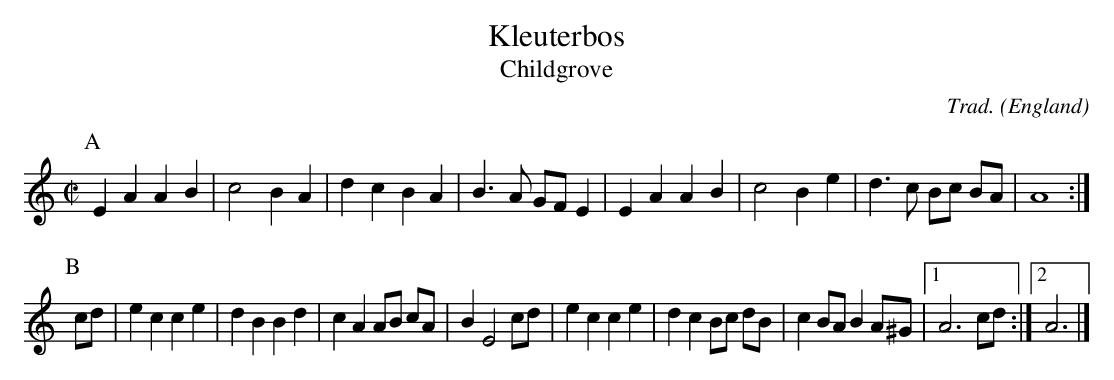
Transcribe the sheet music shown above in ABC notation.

X:1
T:Kleuterbos
T:Childgrove
C:Trad.
O:England
L:1/8
M:C|
K:Am
P:A
E2 A2 A2 B2 | c4 B2 A2 | d2 c2 B2 A2 | B3 A GF E2 | E2 A2 A2 B2 | c4 B2 e2 | d3 c Bc BA | A8 :|]
P:B
cd | e2 c2 c2 e2 | d2 B2 B2 d2 | c2 A2 AB cA | B2 E4 cd | e2 c2 c2 e2 | d2 c2 Bc dB | c2 BA B2 A^G |1 A6 cd :|2 A6 |]
